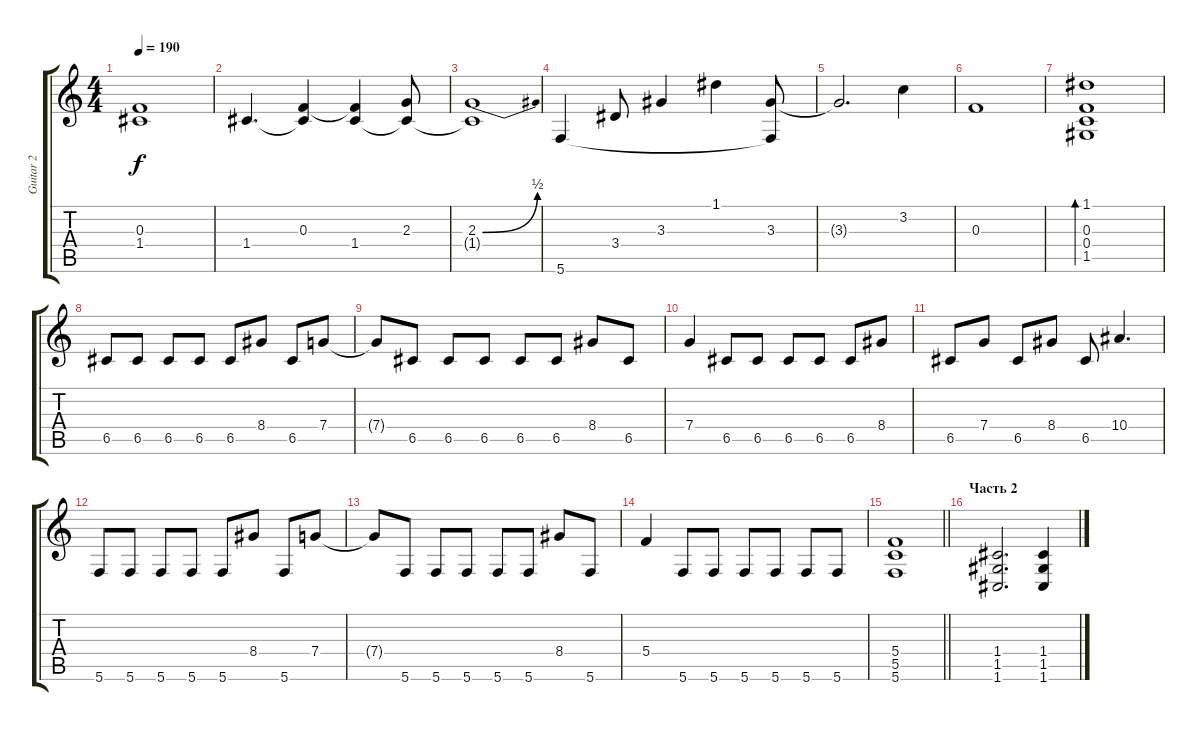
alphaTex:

\track ("Guitar 2" "Guitar 2") {instrument distortionguitar}
\staff {score tabs}
\tuning (D4 A3 F3 C3 G2 C2) {hide}
\ts (4 4)
\tempo 190
\clef g2
\ks c
(0.3{t} 1.4{t}).1{dy f} |
1.4.4{d} (0.3 1.4{t}).4 (0.3{t} 1.4).4 (2.3 1.4{t}).8 |
(2.3{be (bend 0 0 60 2)} 1.4{t}).1 |
5.6.4 3.4.8 3.3.4 1.1.4 (3.3 5.6{t}).8 |
3.3{t}.2{d} 3.2.4 |
0.3.1 |
(1.1 0.3 0.4 1.5).1{bd 480} |
6.5.8{volume 13 instrument distortionguitar} 6.5.8 6.5.8 6.5.8 6.5.8 8.4.8 6.5.8 7.4.8 |
7.4{t}.8 6.5.8 6.5.8 6.5.8 6.5.8 6.5.8 8.4.8 6.5.8 |
7.4.4 6.5.8 6.5.8 6.5.8 6.5.8 6.5.8 8.4.8 |
6.5.8 7.4.8 6.5.8 8.4.8 6.5.8 10.4.4{d} |
5.6.8 5.6.8 5.6.8 5.6.8 5.6.8 8.4.8 5.6.8 7.4.8 |
7.4{t}.8 5.6.8 5.6.8 5.6.8 5.6.8 5.6.8 8.4.8 5.6.8 |
5.4.4 5.6.8 5.6.8 5.6.8 5.6.8 5.6.8 5.6.8 |
\barLineRight lightlight
(5.4 5.5 5.6).1 |
\section ("" "Часть 2")
(1.4 1.5 1.6).2{d volume 13} (1.4 1.5 1.6).4
